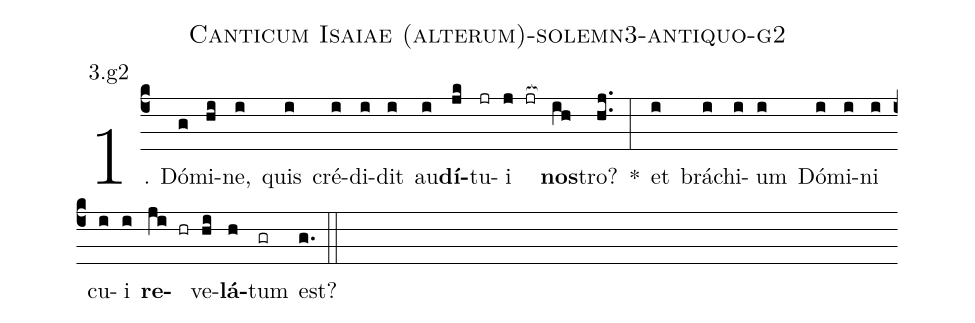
name: Canticum Isaiae (alterum)-solemn3-antiquo-g2;
annotation: 3.g2;
%%
(c4)1. Dó(g)mi(hi)ne,(i) quis(i) cré(i)di(i)dit(i) au(i)<b>dí</b>(jk)tu(jr)i(j jr[ocb:1{]) <b>nos</b>(ih[ocb:0}])tro?(hj..) *(:) et(i) brá(i)chi(i)um(i) Dó(i)mi(i)ni(i) cu(i)i(i) <b>re</b>(ji hr)ve(hi)<b>lá</b>(h)tum(gr) est?(g.) (::)
